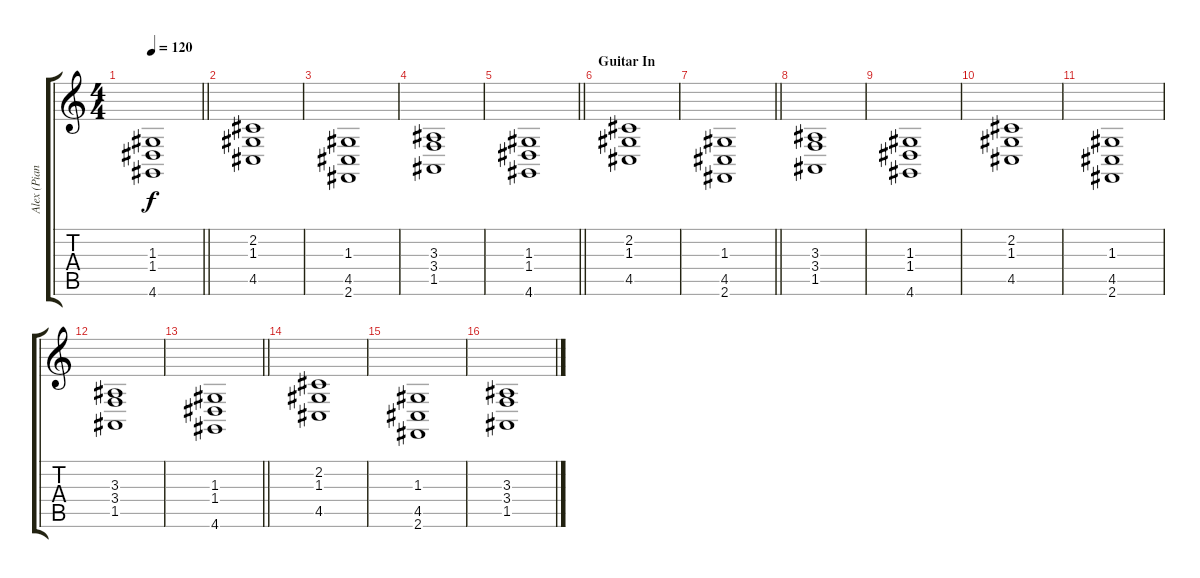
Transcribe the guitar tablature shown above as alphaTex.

\track ("Alex (Piano & Synth)" "Alex (Pian") {instrument acousticgrandpiano}
\staff {score tabs}
\tuning (E4 B3 G3 D3 A2 E2) {hide}
\ts (4 4)
\tempo 120
\clef g2
\barLineRight lightlight
\ks c
(1.3 1.4 4.6).1{dy f} |
(2.2 1.3 4.5).1 |
(1.3 4.5 2.6).1 |
(3.3 3.4 1.5).1 |
\barLineRight lightlight
(1.3 1.4 4.6).1 |
\section ("" "Guitar In")
(2.2 1.3 4.5).1 |
\barLineRight lightlight
(1.3 4.5 2.6).1 |
(3.3 3.4 1.5).1 |
(1.3 1.4 4.6).1 |
(2.2 1.3 4.5).1 |
(1.3 4.5 2.6).1 |
(3.3 3.4 1.5).1 |
\barLineRight lightlight
(1.3 1.4 4.6).1 |
(2.2 1.3 4.5).1 |
(1.3 4.5 2.6).1 |
(3.3 3.4 1.5).1
